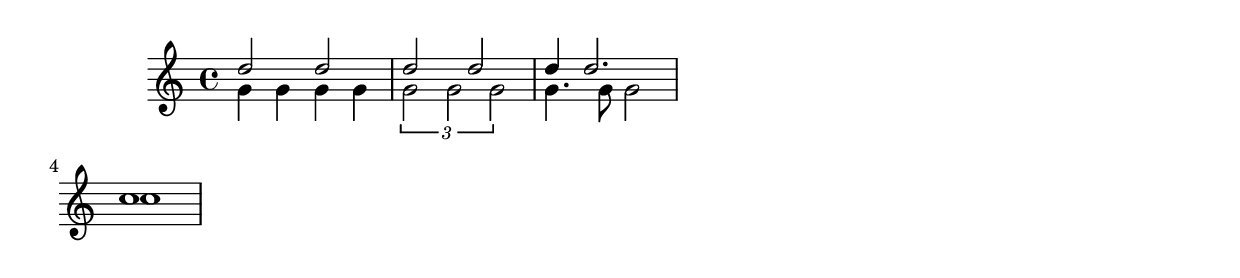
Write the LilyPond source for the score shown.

\version "1.7.18"
\header{

    texidoc="@cindex Gourlay

This is taken from Gourlay's paper on
breaking lines.  "

}

\score{
       \notes \context Staff  \relative c'' <
               \context Voice = VA { \stemUp d2 d     | d d | d4 d2. | \break  c1 }
	       \context Voice = VB { \stemDown g4 g g g | \times 2/3 { g2 g2 g2 } | g4. g8 g2 | c1 }
               >
	\paper{
		raggedright = ##t
	}
}

%% new-chords-done %%
